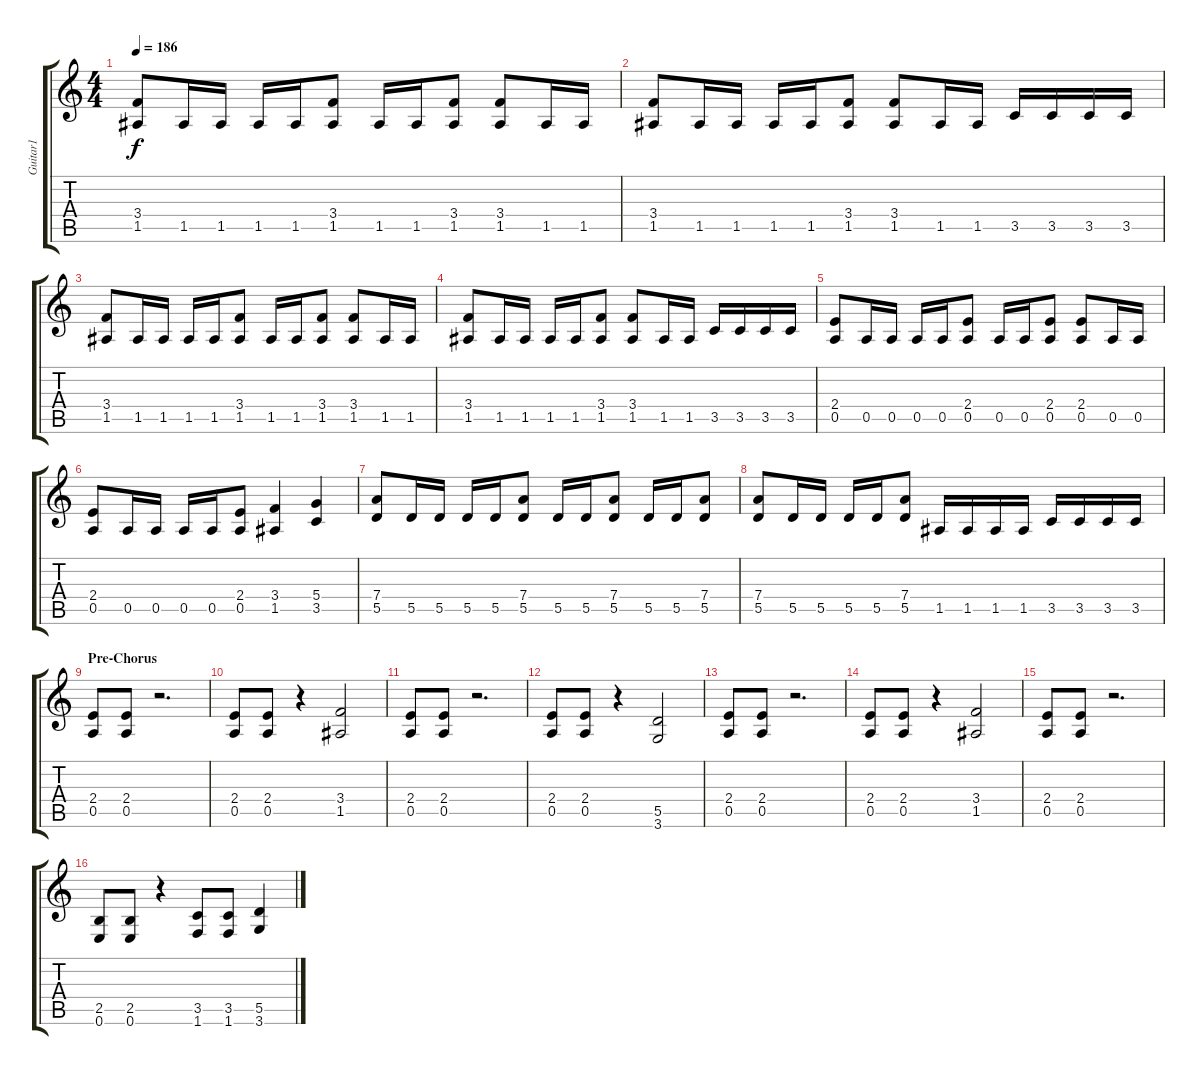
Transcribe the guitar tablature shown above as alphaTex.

\track ("Guitar1" "Guitar1") {instrument distortionguitar}
\staff {score tabs}
\tuning (E4 B3 G3 D3 A2 E2) {hide}
\ts (4 4)
\tempo 186
\clef g2
\ks c
(3.4 1.5).8{dy f} 1.5.16 1.5.16 1.5.16 1.5.16 (3.4 1.5).8 1.5.16 1.5.16 (3.4 1.5).8 (3.4 1.5).8 1.5.16 1.5.16 |
(3.4 1.5).8 1.5.16 1.5.16 1.5.16 1.5.16 (3.4 1.5).8 (3.4 1.5).8 1.5.16 1.5.16 3.5.16 3.5.16 3.5.16 3.5.16 |
(3.4 1.5).8 1.5.16 1.5.16 1.5.16 1.5.16 (3.4 1.5).8 1.5.16 1.5.16 (3.4 1.5).8 (3.4 1.5).8 1.5.16 1.5.16 |
(3.4 1.5).8 1.5.16 1.5.16 1.5.16 1.5.16 (3.4 1.5).8 (3.4 1.5).8 1.5.16 1.5.16 3.5.16 3.5.16 3.5.16 3.5.16 |
(2.4 0.5).8 0.5.16 0.5.16 0.5.16 0.5.16 (2.4 0.5).8 0.5.16 0.5.16 (2.4 0.5).8 (2.4 0.5).8 0.5.16 0.5.16 |
(2.4 0.5).8 0.5.16 0.5.16 0.5.16 0.5.16 (2.4 0.5).8 (3.4 1.5).4 (5.4 3.5).4 |
(7.4 5.5).8 5.5.16 5.5.16 5.5.16 5.5.16 (7.4 5.5).8 5.5.16 5.5.16 (7.4 5.5).8 5.5.16 5.5.16 (7.4 5.5).8 |
(7.4 5.5).8 5.5.16 5.5.16 5.5.16 5.5.16 (7.4 5.5).8 1.5.16 1.5.16 1.5.16 1.5.16 3.5.16 3.5.16 3.5.16 3.5.16 |
\section ("" "Pre-Chorus")
(2.4 0.5).8 (2.4 0.5).8 r.2{d} |
(2.4 0.5).8 (2.4 0.5).8 r.4 (3.4 1.5).2 |
(2.4 0.5).8 (2.4 0.5).8 r.2{d} |
(2.4 0.5).8 (2.4 0.5).8 r.4 (5.5 3.6).2 |
(2.4 0.5).8 (2.4 0.5).8 r.2{d} |
(2.4 0.5).8 (2.4 0.5).8 r.4 (3.4 1.5).2 |
(2.4 0.5).8 (2.4 0.5).8 r.2{d} |
(2.5 0.6).8 (2.5 0.6).8 r.4 (3.5 1.6).8 (3.5 1.6).8 (5.5 3.6).4
